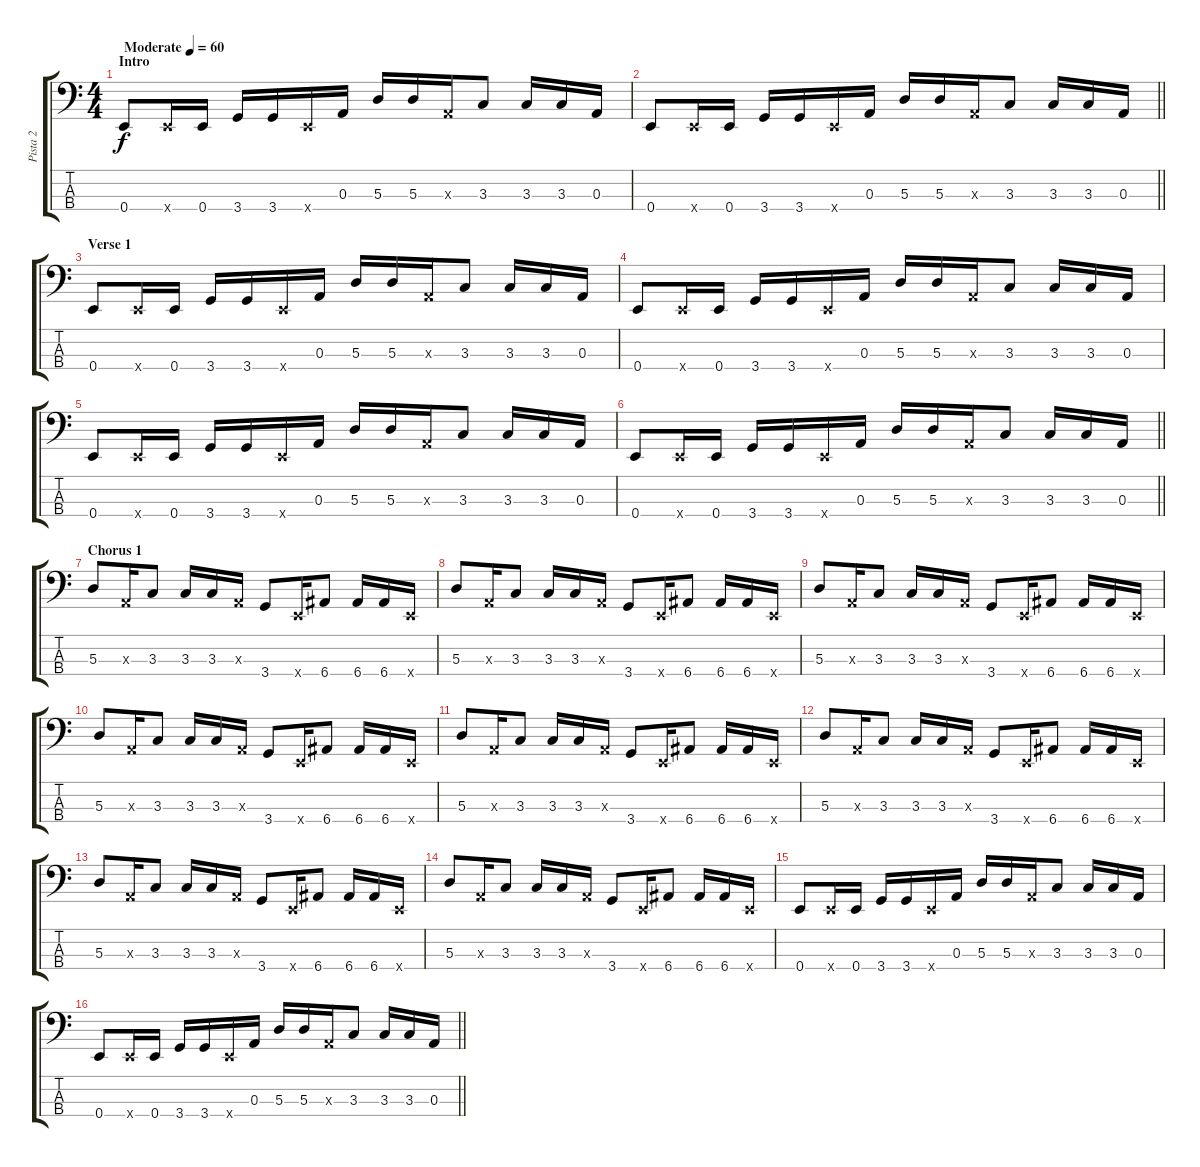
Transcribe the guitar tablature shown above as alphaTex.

\track ("Pista 2" "Pista 2") {instrument electricbasspick}
\staff {score tabs}
\tuning (G2 D2 A1 E1) {hide}
\ts (4 4)
\section ("" "Intro")
\tempo (60 "Moderate")
\clef f4
\ks c
0.4.8{dy f instrument electricbasspick} 0.4{x}.16 0.4.16 3.4.16 3.4.16 0.4{x}.16 0.3.16 5.3.16 5.3.16 0.3{x}.16 3.3.8 3.3.16 3.3.16 0.3.16 |
\barLineRight lightlight
0.4.8 0.4{x}.16 0.4.16 3.4.16 3.4.16 0.4{x}.16 0.3.16 5.3.16 5.3.16 0.3{x}.16 3.3.8 3.3.16 3.3.16 0.3.16 |
\section ("" "Verse 1")
0.4.8 0.4{x}.16 0.4.16 3.4.16 3.4.16 0.4{x}.16 0.3.16 5.3.16 5.3.16 0.3{x}.16 3.3.8 3.3.16 3.3.16 0.3.16 |
0.4.8 0.4{x}.16 0.4.16 3.4.16 3.4.16 0.4{x}.16 0.3.16 5.3.16 5.3.16 0.3{x}.16 3.3.8 3.3.16 3.3.16 0.3.16 |
0.4.8 0.4{x}.16 0.4.16 3.4.16 3.4.16 0.4{x}.16 0.3.16 5.3.16 5.3.16 0.3{x}.16 3.3.8 3.3.16 3.3.16 0.3.16 |
\barLineRight lightlight
0.4.8 0.4{x}.16 0.4.16 3.4.16 3.4.16 0.4{x}.16 0.3.16 5.3.16 5.3.16 0.3{x}.16 3.3.8 3.3.16 3.3.16 0.3.16 |
\section ("" "Chorus 1")
5.3.8 0.3{x}.16 3.3.8 3.3.16 3.3.16 0.3{x}.16 3.4.8 0.4{x}.16 6.4.8 6.4.16 6.4.16 0.4{x}.16 |
5.3.8 0.3{x}.16 3.3.8 3.3.16 3.3.16 0.3{x}.16 3.4.8 0.4{x}.16 6.4.8 6.4.16 6.4.16 0.4{x}.16 |
5.3.8 0.3{x}.16 3.3.8 3.3.16 3.3.16 0.3{x}.16 3.4.8 0.4{x}.16 6.4.8 6.4.16 6.4.16 0.4{x}.16 |
5.3.8 0.3{x}.16 3.3.8 3.3.16 3.3.16 0.3{x}.16 3.4.8 0.4{x}.16 6.4.8 6.4.16 6.4.16 0.4{x}.16 |
5.3.8 0.3{x}.16 3.3.8 3.3.16 3.3.16 0.3{x}.16 3.4.8 0.4{x}.16 6.4.8 6.4.16 6.4.16 0.4{x}.16 |
5.3.8 0.3{x}.16 3.3.8 3.3.16 3.3.16 0.3{x}.16 3.4.8 0.4{x}.16 6.4.8 6.4.16 6.4.16 0.4{x}.16 |
5.3.8 0.3{x}.16 3.3.8 3.3.16 3.3.16 0.3{x}.16 3.4.8 0.4{x}.16 6.4.8 6.4.16 6.4.16 0.4{x}.16 |
5.3.8 0.3{x}.16 3.3.8 3.3.16 3.3.16 0.3{x}.16 3.4.8 0.4{x}.16 6.4.8 6.4.16 6.4.16 0.4{x}.16 |
0.4.8 0.4{x}.16 0.4.16 3.4.16 3.4.16 0.4{x}.16 0.3.16 5.3.16 5.3.16 0.3{x}.16 3.3.8 3.3.16 3.3.16 0.3.16 |
\barLineRight lightlight
0.4.8 0.4{x}.16 0.4.16 3.4.16 3.4.16 0.4{x}.16 0.3.16 5.3.16 5.3.16 0.3{x}.16 3.3.8 3.3.16 3.3.16 0.3.16
